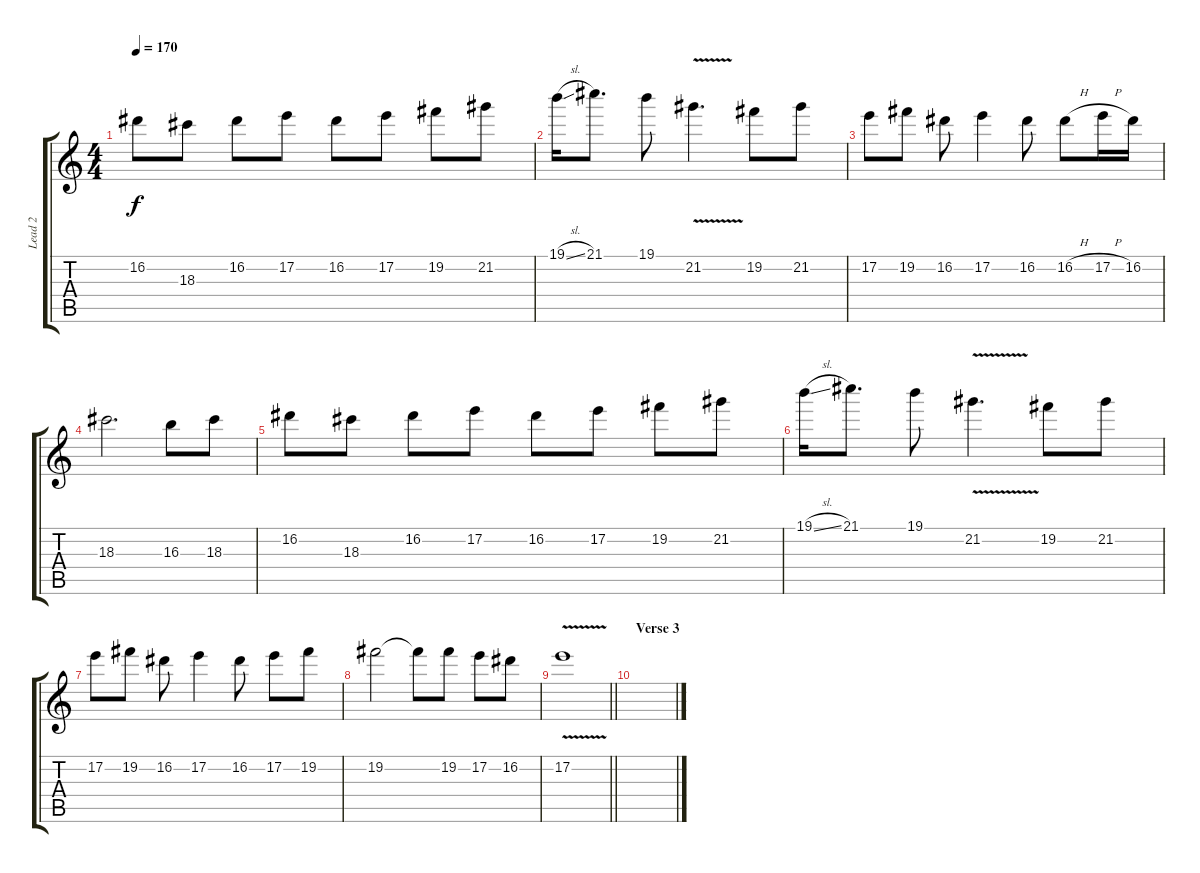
\track ("Lead 2" "Lead 2") {instrument overdrivenguitar}
\staff {score tabs}
\tuning (E4 B3 G3 D3 A2 E2) {hide}
\ts (4 4)
\tempo 170
\clef g2
\ks c
16.2.8{dy f} 18.3.8 16.2.8 17.2.8 16.2.8 17.2.8 19.2.8 21.2.8 |
19.1{sl}.16 21.1.8{d} 19.1.8 21.2{v}.4{d} 19.2.8 21.2.8 |
17.2.8 19.2.8 16.2.8 17.2.4 16.2.8 16.2{h}.8 17.2{h}.16 16.2.16 |
18.3.2{d} 16.3.8 18.3.8 |
16.2.8 18.3.8 16.2.8 17.2.8 16.2.8 17.2.8 19.2.8 21.2.8 |
19.1{sl}.16 21.1.8{d} 19.1.8 21.2{v}.4{d} 19.2.8 21.2.8 |
17.2.8 19.2.8 16.2.8 17.2.4 16.2.8 17.2.8 19.2.8 |
19.2.2 19.2{t}.8 19.2.8 17.2.8 16.2.8 |
\barLineRight lightlight
17.2{v}.1 |
\section ("" "Verse 3")
